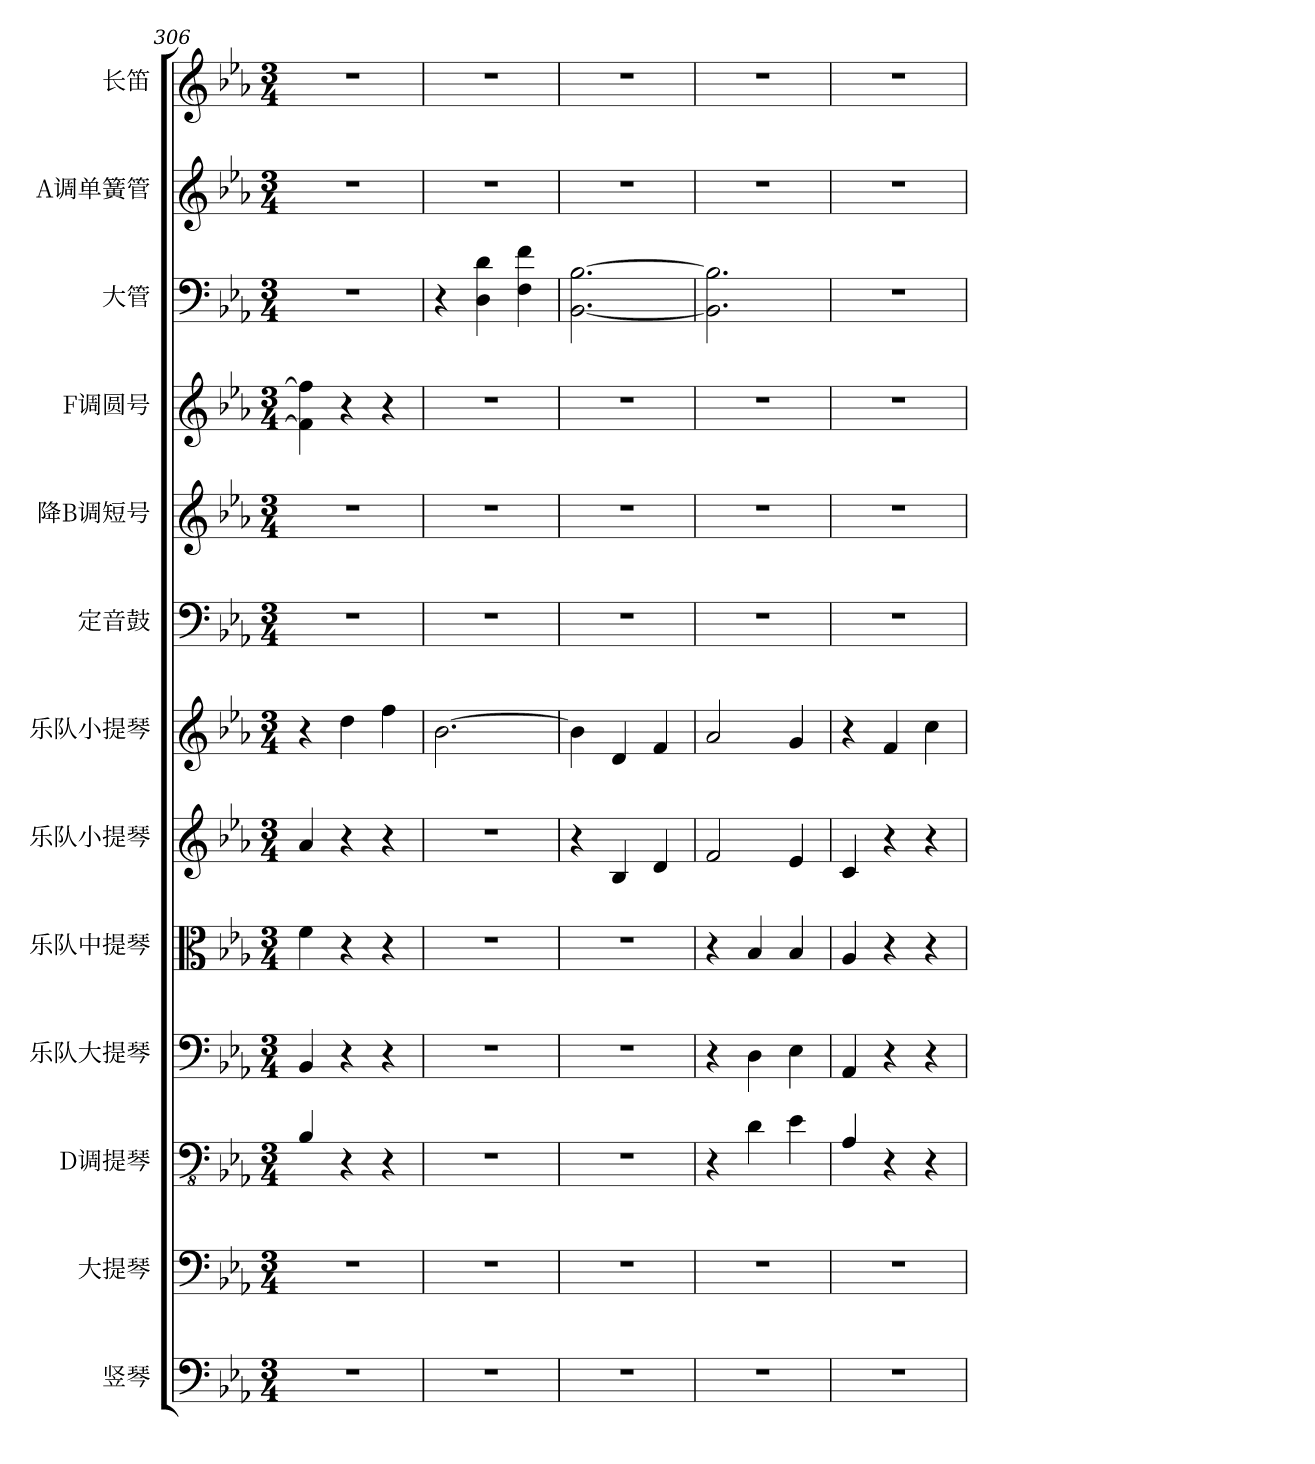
**kern	**kern	**kern	**kern	**kern	**kern	**kern	**kern	**kern	**kern	**kern	**kern	**kern
*part13	*part12	*part11	*part10	*part9	*part8	*part7	*part6	*part5	*part4	*part3	*part2	*part1
*staff13	*staff12	*staff11	*staff10	*staff9	*staff8	*staff7	*staff6	*staff5	*staff4	*staff3	*staff2	*staff1
*I"竖琴	*I"大提琴	*I"D调提琴	*I"乐队大提琴	*I"乐队中提琴	*I"乐队小提琴	*I"乐队小提琴	*I"定音鼓	*I"降B调短号	*I"F调圆号	*I"大管	*I"A调单簧管	*I"长笛
*clefF4	*clefF4	*clefFv4	*clefF4	*clefC3	*clefG2	*clefG2	*clefF4	*clefG2	*clefG2	*clefF4	*clefG2	*clefG2
*	*	*ITrd7c12	*	*	*	*	*	*ITrd1c2	*ITrd4c7	*	*ITrd2c3	*
*k[b-e-a-]	*k[b-e-a-]	*k[b-e-a-]	*k[b-e-a-]	*k[b-e-a-]	*k[b-e-a-]	*k[b-e-a-]	*k[b-e-a-]	*k[b-e-a-d-g-]	*k[b-e-a-d-]	*k[b-e-a-]	*k[]	*k[b-e-a-]
*M3/4	*M3/4	*M3/4	*M3/4	*M3/4	*M3/4	*M3/4	*M3/4	*M3/4	*M3/4	*M3/4	*M3/4	*M3/4
=306	=306	=306	=306	=306	=306	=306	=306	=306	=306	=306	=306	=306
2.r	2.r	4BBB-/	4BB-/	4f\	4a-/	4r	2.r	2.r	4B-\] 4b-\]	2.r	2.r	2.r
.	.	4r	4r	4r	4r	4dd\	.	.	4r	.	.	.
.	.	4r	4r	4r	4r	4ff\	.	.	4r	.	.	.
=307	=307	=307	=307	=307	=307	=307	=307	=307	=307	=307	=307	=307
2.r	2.r	2.r	2.r	2.r	2.r	[2.b-\	2.r	2.r	2.r	4r	2.r	2.r
.	.	.	.	.	.	.	.	.	.	4D\ 4d\	.	.
.	.	.	.	.	.	.	.	.	.	4F\ 4f\	.	.
=308	=308	=308	=308	=308	=308	=308	=308	=308	=308	=308	=308	=308
2.r	2.r	2.r	2.r	2.r	4r	4b-\]	2.r	2.r	2.r	[2.BB-\ [2.B-\	2.r	2.r
.	.	.	.	.	4B-/	4d/	.	.	.	.	.	.
.	.	.	.	.	4d/	4f/	.	.	.	.	.	.
=309	=309	=309	=309	=309	=309	=309	=309	=309	=309	=309	=309	=309
2.r	2.r	4r	4r	4r	2f/	2a-/	2.r	2.r	2.r	2.BB-\] 2.B-\]	2.r	2.r
.	.	4DD\	4D\	4B-/	.	.	.	.	.	.	.	.
.	.	4EE-\	4E-\	4B-/	4e-/	4g/	.	.	.	.	.	.
=310	=310	=310	=310	=310	=310	=310	=310	=310	=310	=310	=310	=310
2.r	2.r	4AAA-/	4AA-/	4A-/	4c/	4r	2.r	2.r	2.r	2.r	2.r	2.r
.	.	4r	4r	4r	4r	4f/	.	.	.	.	.	.
.	.	4r	4r	4r	4r	4cc\	.	.	.	.	.	.
=	=	=	=	=	=	=	=	=	=	=	=	=
*-	*-	*-	*-	*-	*-	*-	*-	*-	*-	*-	*-	*-
